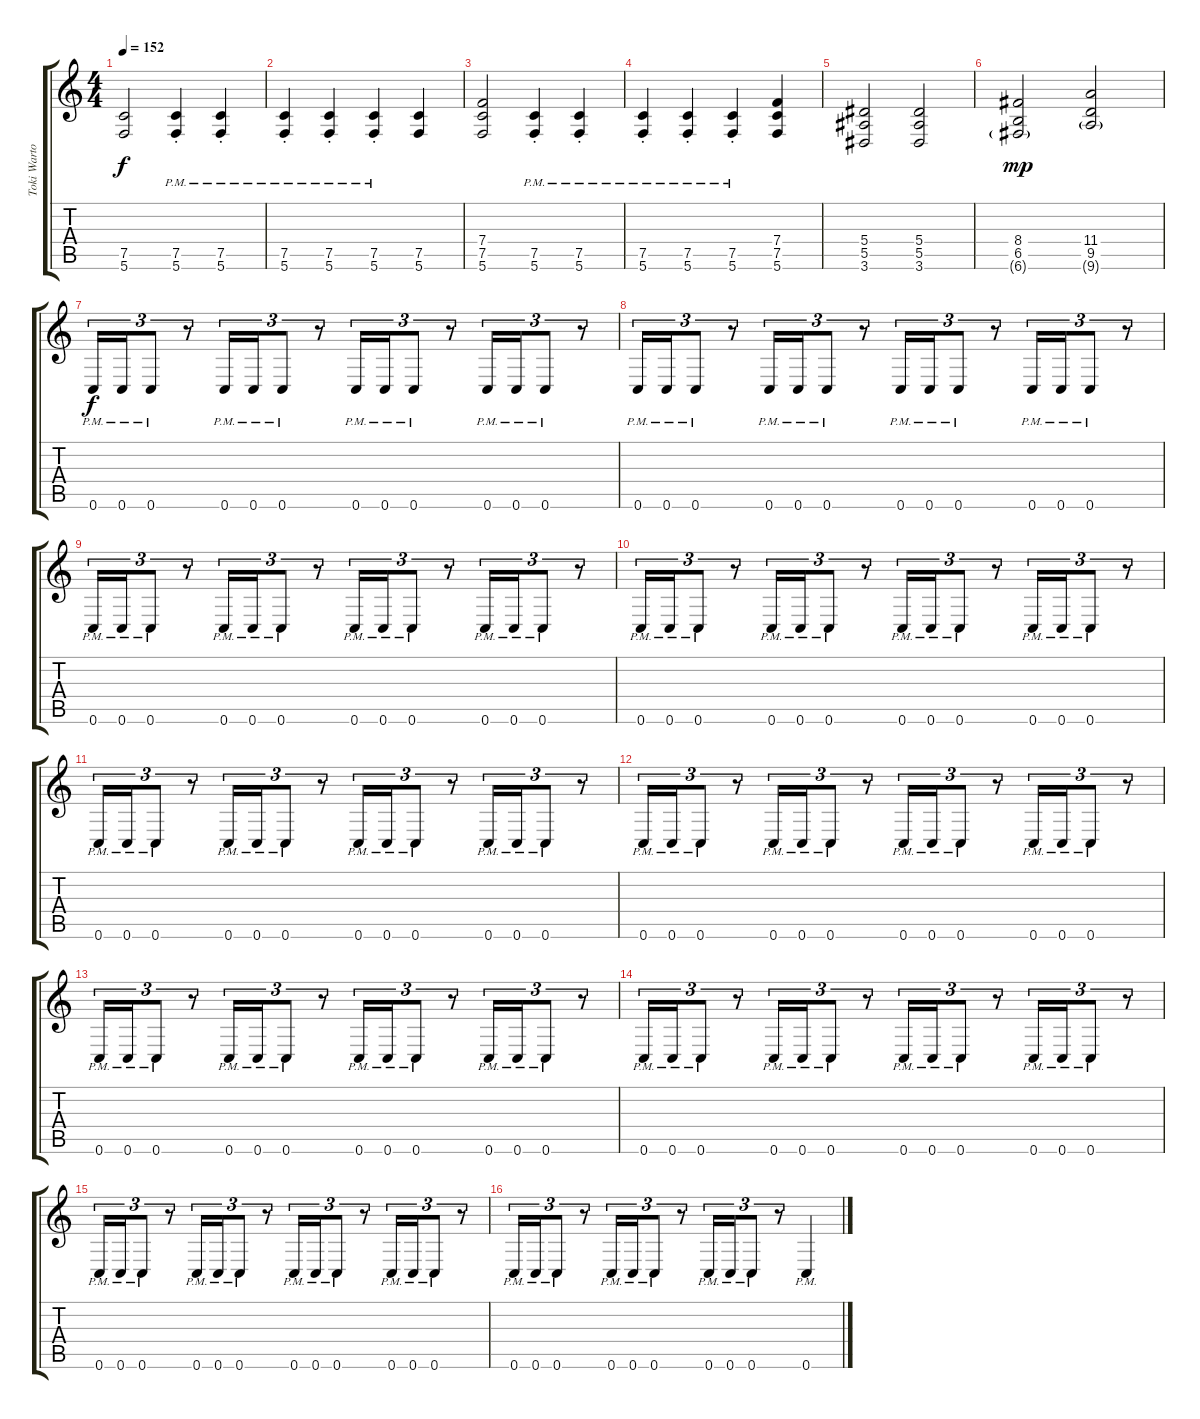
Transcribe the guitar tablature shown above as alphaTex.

\track ("Toki Wartooth (Lead Guitar 2)" "Toki Warto") {instrument distortionguitar}
\staff {score tabs}
\tuning (C4 G3 Eb3 Bb2 F2 C2) {hide}
\ts (4 4)
\tempo 152
\clef g2
\ks c
(7.5 5.6).2{dy f} (7.5{pm st} 5.6{pm st}).4 (7.5{pm st} 5.6{pm st}).4 |
(7.5{pm st} 5.6{pm st}).4 (7.5{pm st} 5.6{pm st}).4 (7.5{pm st} 5.6{pm st}).4 (7.5 5.6).4 |
(7.4 7.5 5.6).2 (7.5{pm st} 5.6{pm st}).4 (7.5{pm st} 5.6{pm st}).4 |
(7.5{pm st} 5.6{pm st}).4 (7.5{pm st} 5.6{pm st}).4 (7.5{pm st} 5.6{pm st}).4 (7.4 7.5 5.6).4 |
(5.4 5.5 3.6).2 (5.4 5.5 3.6).2 |
(8.4 6.5 6.6{g}).2{dy mp} (11.4 9.5 9.6{g}).2 |
0.6{pm}.16{tu (3 2) dy f} 0.6{pm}.16{tu (3 2)} 0.6{pm}.8{tu (3 2)} r.8{tu (3 2)} 0.6{pm}.16{tu (3 2)} 0.6{pm}.16{tu (3 2)} 0.6{pm}.8{tu (3 2)} r.8{tu (3 2)} 0.6{pm}.16{tu (3 2)} 0.6{pm}.16{tu (3 2)} 0.6{pm}.8{tu (3 2)} r.8{tu (3 2)} 0.6{pm}.16{tu (3 2)} 0.6{pm}.16{tu (3 2)} 0.6{pm}.8{tu (3 2)} r.8{tu (3 2)} |
0.6{pm}.16{tu (3 2)} 0.6{pm}.16{tu (3 2)} 0.6{pm}.8{tu (3 2)} r.8{tu (3 2)} 0.6{pm}.16{tu (3 2)} 0.6{pm}.16{tu (3 2)} 0.6{pm}.8{tu (3 2)} r.8{tu (3 2)} 0.6{pm}.16{tu (3 2)} 0.6{pm}.16{tu (3 2)} 0.6{pm}.8{tu (3 2)} r.8{tu (3 2)} 0.6{pm}.16{tu (3 2)} 0.6{pm}.16{tu (3 2)} 0.6{pm}.8{tu (3 2)} r.8{tu (3 2)} |
0.6{pm}.16{tu (3 2)} 0.6{pm}.16{tu (3 2)} 0.6{pm}.8{tu (3 2)} r.8{tu (3 2)} 0.6{pm}.16{tu (3 2)} 0.6{pm}.16{tu (3 2)} 0.6{pm}.8{tu (3 2)} r.8{tu (3 2)} 0.6{pm}.16{tu (3 2)} 0.6{pm}.16{tu (3 2)} 0.6{pm}.8{tu (3 2)} r.8{tu (3 2)} 0.6{pm}.16{tu (3 2)} 0.6{pm}.16{tu (3 2)} 0.6{pm}.8{tu (3 2)} r.8{tu (3 2)} |
0.6{pm}.16{tu (3 2)} 0.6{pm}.16{tu (3 2)} 0.6{pm}.8{tu (3 2)} r.8{tu (3 2)} 0.6{pm}.16{tu (3 2)} 0.6{pm}.16{tu (3 2)} 0.6{pm}.8{tu (3 2)} r.8{tu (3 2)} 0.6{pm}.16{tu (3 2)} 0.6{pm}.16{tu (3 2)} 0.6{pm}.8{tu (3 2)} r.8{tu (3 2)} 0.6{pm}.16{tu (3 2)} 0.6{pm}.16{tu (3 2)} 0.6{pm}.8{tu (3 2)} r.8{tu (3 2)} |
0.6{pm}.16{tu (3 2)} 0.6{pm}.16{tu (3 2)} 0.6{pm}.8{tu (3 2)} r.8{tu (3 2)} 0.6{pm}.16{tu (3 2)} 0.6{pm}.16{tu (3 2)} 0.6{pm}.8{tu (3 2)} r.8{tu (3 2)} 0.6{pm}.16{tu (3 2)} 0.6{pm}.16{tu (3 2)} 0.6{pm}.8{tu (3 2)} r.8{tu (3 2)} 0.6{pm}.16{tu (3 2)} 0.6{pm}.16{tu (3 2)} 0.6{pm}.8{tu (3 2)} r.8{tu (3 2)} |
0.6{pm}.16{tu (3 2)} 0.6{pm}.16{tu (3 2)} 0.6{pm}.8{tu (3 2)} r.8{tu (3 2)} 0.6{pm}.16{tu (3 2)} 0.6{pm}.16{tu (3 2)} 0.6{pm}.8{tu (3 2)} r.8{tu (3 2)} 0.6{pm}.16{tu (3 2)} 0.6{pm}.16{tu (3 2)} 0.6{pm}.8{tu (3 2)} r.8{tu (3 2)} 0.6{pm}.16{tu (3 2)} 0.6{pm}.16{tu (3 2)} 0.6{pm}.8{tu (3 2)} r.8{tu (3 2)} |
0.6{pm}.16{tu (3 2)} 0.6{pm}.16{tu (3 2)} 0.6{pm}.8{tu (3 2)} r.8{tu (3 2)} 0.6{pm}.16{tu (3 2)} 0.6{pm}.16{tu (3 2)} 0.6{pm}.8{tu (3 2)} r.8{tu (3 2)} 0.6{pm}.16{tu (3 2)} 0.6{pm}.16{tu (3 2)} 0.6{pm}.8{tu (3 2)} r.8{tu (3 2)} 0.6{pm}.16{tu (3 2)} 0.6{pm}.16{tu (3 2)} 0.6{pm}.8{tu (3 2)} r.8{tu (3 2)} |
0.6{pm}.16{tu (3 2)} 0.6{pm}.16{tu (3 2)} 0.6{pm}.8{tu (3 2)} r.8{tu (3 2)} 0.6{pm}.16{tu (3 2)} 0.6{pm}.16{tu (3 2)} 0.6{pm}.8{tu (3 2)} r.8{tu (3 2)} 0.6{pm}.16{tu (3 2)} 0.6{pm}.16{tu (3 2)} 0.6{pm}.8{tu (3 2)} r.8{tu (3 2)} 0.6{pm}.16{tu (3 2)} 0.6{pm}.16{tu (3 2)} 0.6{pm}.8{tu (3 2)} r.8{tu (3 2)} |
0.6{pm}.16{tu (3 2)} 0.6{pm}.16{tu (3 2)} 0.6{pm}.8{tu (3 2)} r.8{tu (3 2)} 0.6{pm}.16{tu (3 2)} 0.6{pm}.16{tu (3 2)} 0.6{pm}.8{tu (3 2)} r.8{tu (3 2)} 0.6{pm}.16{tu (3 2)} 0.6{pm}.16{tu (3 2)} 0.6{pm}.8{tu (3 2)} r.8{tu (3 2)} 0.6{pm}.16{tu (3 2)} 0.6{pm}.16{tu (3 2)} 0.6{pm}.8{tu (3 2)} r.8{tu (3 2)} |
0.6{pm}.16{tu (3 2)} 0.6{pm}.16{tu (3 2)} 0.6{pm}.8{tu (3 2)} r.8{tu (3 2)} 0.6{pm}.16{tu (3 2)} 0.6{pm}.16{tu (3 2)} 0.6{pm}.8{tu (3 2)} r.8{tu (3 2)} 0.6{pm}.16{tu (3 2)} 0.6{pm}.16{tu (3 2)} 0.6{pm}.8{tu (3 2)} r.8{tu (3 2)} 0.6{pm}.4
